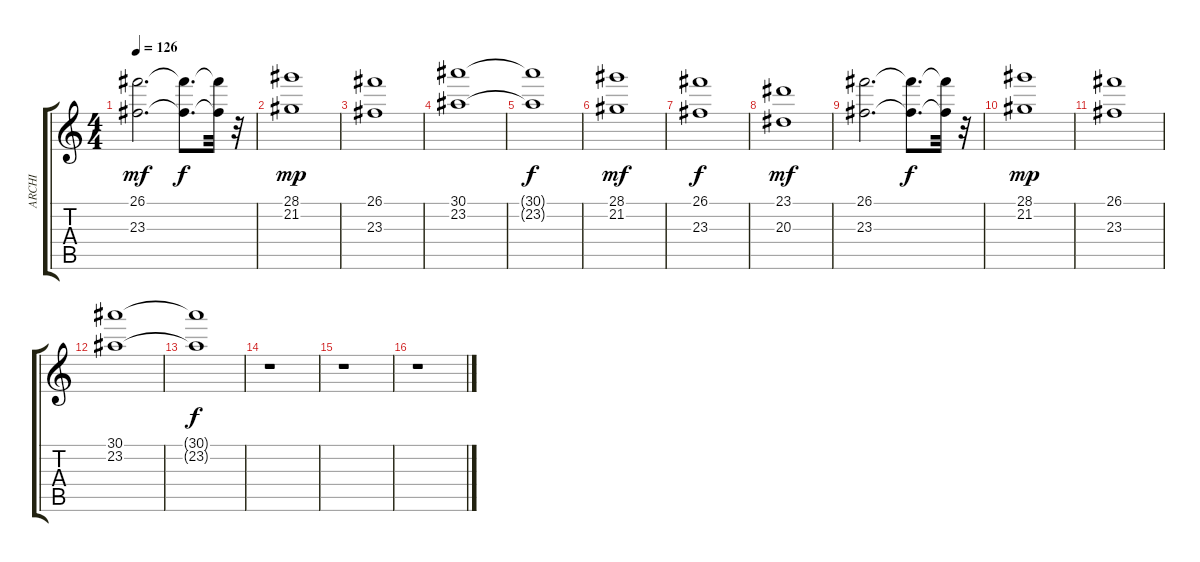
\track ("ARCHI" "ARCHI") {instrument stringensemble2}
\staff {score tabs}
\tuning (E4 B3 G3 D3 A2 E2) {hide}
\ts (4 4)
\tempo 126
\clef g2
\ks c
(26.1 23.3).2{d dy mf} (26.1{t} 23.3{t}).8{d dy f} (26.1{t} 23.3{t}).32 r.32 |
(28.1 21.2).1{dy mp} |
(26.1 23.3).1 |
(30.1 23.2).1 |
(30.1{t} 23.2{t}).1{dy f} |
(28.1 21.2).1{dy mf} |
(26.1 23.3).1{dy f} |
(23.1 20.3).1{dy mf} |
(26.1 23.3).2{d} (26.1{t} 23.3{t}).8{d dy f} (26.1{t} 23.3{t}).32 r.32 |
(28.1 21.2).1{dy mp} |
(26.1 23.3).1 |
(30.1 23.2).1 |
(30.1{t} 23.2{t}).1{dy f} |
r.1 |
r.1 |
r.1
